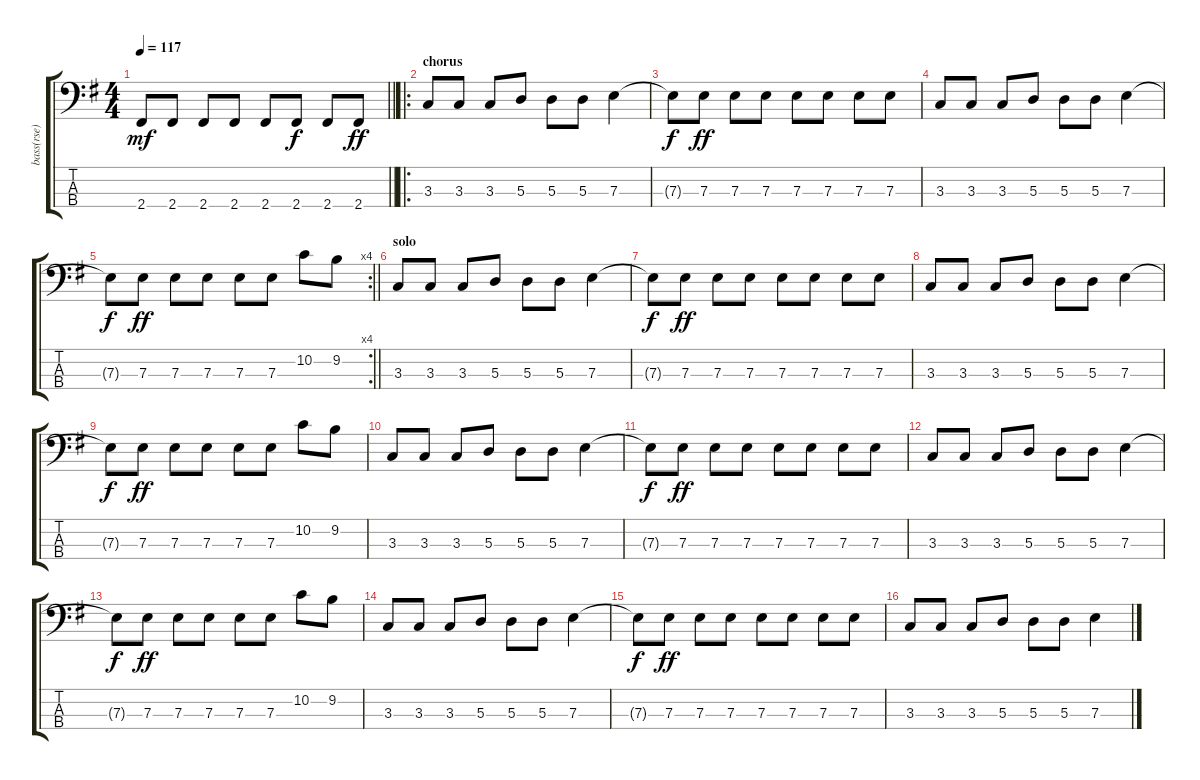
\track ("bass(rse)" "bass(rse)") {instrument electricbassfinger}
\staff {score tabs}
\tuning (G2 D2 A1 E1) {hide}
\ts (4 4)
\tempo 117
\clef f4
\barLineRight lightlight
\ks g
2.4.8{dy mf} 2.4.8 2.4.8 2.4.8 2.4.8 2.4.8{dy f} 2.4.8 2.4.8{dy ff} |
\ro
\section ("" "chorus")
3.3.8 3.3.8 3.3.8 5.3.8 5.3.8 5.3.8 7.3.4 |
7.3{t}.8{dy f} 7.3.8{dy ff} 7.3.8 7.3.8 7.3.8 7.3.8 7.3.8 7.3.8 |
3.3.8 3.3.8 3.3.8 5.3.8 5.3.8 5.3.8 7.3.4 |
\rc 4
\barLineRight lightlight
7.3{t}.8{dy f} 7.3.8{dy ff} 7.3.8 7.3.8 7.3.8 7.3.8 10.2.8 9.2.8 |
\section ("" "solo")
3.3.8 3.3.8 3.3.8 5.3.8 5.3.8 5.3.8 7.3.4 |
7.3{t}.8{dy f} 7.3.8{dy ff} 7.3.8 7.3.8 7.3.8 7.3.8 7.3.8 7.3.8 |
3.3.8 3.3.8 3.3.8 5.3.8 5.3.8 5.3.8 7.3.4 |
7.3{t}.8{dy f} 7.3.8{dy ff} 7.3.8 7.3.8 7.3.8 7.3.8 10.2.8 9.2.8 |
3.3.8 3.3.8 3.3.8 5.3.8 5.3.8 5.3.8 7.3.4 |
7.3{t}.8{dy f} 7.3.8{dy ff} 7.3.8 7.3.8 7.3.8 7.3.8 7.3.8 7.3.8 |
3.3.8 3.3.8 3.3.8 5.3.8 5.3.8 5.3.8 7.3.4 |
7.3{t}.8{dy f} 7.3.8{dy ff} 7.3.8 7.3.8 7.3.8 7.3.8 10.2.8 9.2.8 |
3.3.8 3.3.8 3.3.8 5.3.8 5.3.8 5.3.8 7.3.4 |
7.3{t}.8{dy f} 7.3.8{dy ff} 7.3.8 7.3.8 7.3.8 7.3.8 7.3.8 7.3.8 |
3.3.8 3.3.8 3.3.8 5.3.8 5.3.8 5.3.8 7.3.4
